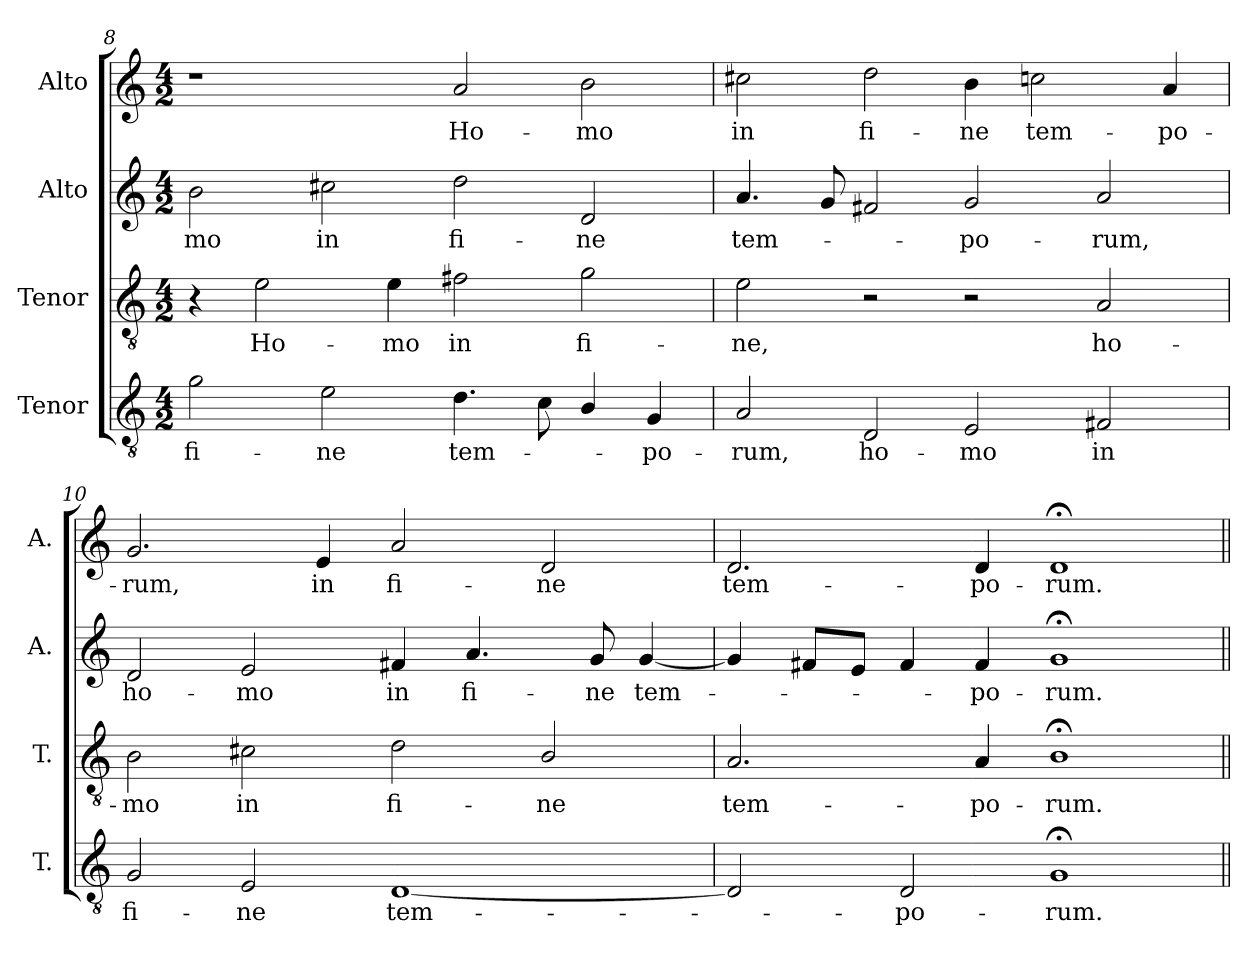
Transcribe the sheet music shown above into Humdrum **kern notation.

**kern	**text	**kern	**text	**kern	**text	**kern	**text
*part4	*part4	*part3	*part3	*part2	*part2	*part1	*part1
*staff4	*staff4	*staff3	*staff3	*staff2	*staff2	*staff1	*staff1
*I"Tenor	*	*I"Tenor	*	*I"Alto	*	*I"Alto	*
*I'T.	*	*I'T.	*	*I'A.	*	*I'A.	*
*clefGv2	*	*clefGv2	*	*clefG2	*	*clefG2	*
*ITrd7c12	*	*ITrd7c12	*	*	*	*	*
*k[]	*	*k[]	*	*k[]	*	*k[]	*
*C:	*	*C:	*	*C:	*	*C:	*
*M4/2	*	*M4/2	*	*M4/2	*	*M4/2	*
=8	=8	=8	=8	=8	=8	=8	=8
!	!LO:LY:b:color=#000000	!	!	!	!	!	!
!	!	!	!	!	!LO:LY:b:color=#000000	!	!
2Gi\	fi-	4r	.	2bi\	-mo	1r	.
!	!	!	!LO:LY:b:color=#000000	!	!	!	!
.	.	2Ei\	Ho-	.	.	.	.
!	!LO:LY:b:color=#000000	!	!	!	!	!	!
!	!	!	!	!	!LO:LY:b:color=#000000	!	!
2Ei\	-ne	.	.	2cc#Xi\	in	.	.
!	!	!	!LO:LY:b:color=#000000	!	!	!	!
.	.	4Ei\	-mo	.	.	.	.
!	!LO:LY:b:color=#000000	!	!	!	!	!	!
!	!	!	!LO:LY:b:color=#000000	!	!	!	!
!	!	!	!	!	!LO:LY:b:color=#000000	!	!
!	!	!	!	!	!	!	!LO:LY:b:color=#000000
4.Di\	tem-	2F#Xi\	in	2ddi\	fi-	2ai/	Ho-
8Ci\	.	.	.	.	.	.	.
!	!	!	!LO:LY:b:color=#000000	!	!	!	!
!	!	!	!	!	!LO:LY:b:color=#000000	!	!
!	!	!	!	!	!	!	!LO:LY:b:color=#000000
4BBi/	.	2Gi\	fi-	2di/	-ne	2bi\	-mo
!	!LO:LY:b:color=#000000	!	!	!	!	!	!
4GGi/	-po-	.	.	.	.	.	.
=9	=9	=9	=9	=9	=9	=9	=9
!	!LO:LY:b:color=#000000	!	!	!	!	!	!
!	!	!	!LO:LY:b:color=#000000	!	!	!	!
!	!	!	!	!	!LO:LY:b:color=#000000	!	!
!	!	!	!	!	!	!	!LO:LY:b:color=#000000
2AAi/	-rum,	2Ei\	-ne,	4.ai/	tem-	2cc#Xi\	in
.	.	.	.	8gi/	.	.	.
!	!LO:LY:b:color=#000000	!	!	!	!	!	!
!	!	!	!	!	!	!	!LO:LY:b:color=#000000
2DDi/	ho-	2r	.	2f#Xi/	.	2ddi\	fi-
!	!LO:LY:b:color=#000000	!	!	!	!	!	!
!	!	!	!	!	!LO:LY:b:color=#000000	!	!
!	!	!	!	!	!	!	!LO:LY:b:color=#000000
2EEi/	-mo	2r	.	2gi/	-po-	4bi\	-ne
!	!	!	!	!	!	!	!LO:LY:b:color=#000000
.	.	.	.	.	.	2ccni\	tem-
!	!LO:LY:b:color=#000000	!	!	!	!	!	!
!	!	!	!LO:LY:b:color=#000000	!	!	!	!
!	!	!	!	!	!LO:LY:b:color=#000000	!	!
2FF#Xi/	in	2AAi/	ho-	2ai/	-rum,	.	.
!	!	!	!	!	!	!	!LO:LY:b:color=#000000
.	.	.	.	.	.	4ai/	-po-
!!LO:LB:g=z
=10	=10	=10	=10	=10	=10	=10	=10
!	!LO:LY:b:color=#000000	!	!	!	!	!	!
!	!	!	!LO:LY:b:color=#000000	!	!	!	!
!	!	!	!	!	!LO:LY:b:color=#000000	!	!
!	!	!	!	!	!	!	!LO:LY:b:color=#000000
2GGi/	fi-	2BBi\	-mo	2di/	ho-	2.gi/	-rum,
!	!LO:LY:b:color=#000000	!	!	!	!	!	!
!	!	!	!LO:LY:b:color=#000000	!	!	!	!
!	!	!	!	!	!LO:LY:b:color=#000000	!	!
2EEi/	-ne	2C#Xi\	in	2ei/	-mo	.	.
!	!	!	!	!	!	!	!LO:LY:b:color=#000000
.	.	.	.	.	.	4ei/	in
!	!LO:LY:b:color=#000000	!	!	!	!	!	!
!	!	!	!LO:LY:b:color=#000000	!	!	!	!
!	!	!	!	!	!LO:LY:b:color=#000000	!	!
!	!	!	!	!	!	!	!LO:LY:b:color=#000000
[1DDi	tem-	2Di\	fi-	4f#Xi/	in	2ai/	fi-
!	!	!	!	!	!LO:LY:b:color=#000000	!	!
.	.	.	.	4.ai/	fi-	.	.
!	!	!	!LO:LY:b:color=#000000	!	!	!	!
!	!	!	!	!	!	!	!LO:LY:b:color=#000000
.	.	2BBi/	-ne	.	.	2di/	-ne
!	!	!	!	!	!LO:LY:b:color=#000000	!	!
.	.	.	.	8gi/	-ne	.	.
!	!	!	!	!	!LO:LY:b:color=#000000	!	!
.	.	.	.	[4gi/	tem-	.	.
=11	=11	=11	=11	=11	=11	=11	=11
!	!	!	!LO:LY:b:color=#000000	!	!	!	!
!	!	!	!	!	!	!	!LO:LY:b:color=#000000
2DDi/]	.	2.AAi/	tem-	4gi/]	.	2.di/	tem-
.	.	.	.	8f#Xi/L	.	.	.
.	.	.	.	8ei/J	.	.	.
!	!LO:LY:b:color=#000000	!	!	!	!	!	!
2DDi/	-po-	.	.	4f#i/	.	.	.
!	!	!	!LO:LY:b:color=#000000	!	!	!	!
!	!	!	!	!	!LO:LY:b:color=#000000	!	!
!	!	!	!	!	!	!	!LO:LY:b:color=#000000
.	.	4AAi/	-po-	4f#i/	-po-	4di/	-po-
!	!LO:LY:b:color=#000000	!	!	!	!	!	!
!	!	!	!LO:LY:b:color=#000000	!	!	!	!
!	!	!	!	!	!LO:LY:b:color=#000000	!	!
!	!	!	!	!	!	!	!LO:LY:b:color=#000000
1GG;i	-rum.	1BB;i	-rum.	1g;i	-rum.	1d;i	-rum.
=||	=||	=||	=||	=||	=||	=||	=||
*-	*-	*-	*-	*-	*-	*-	*-
